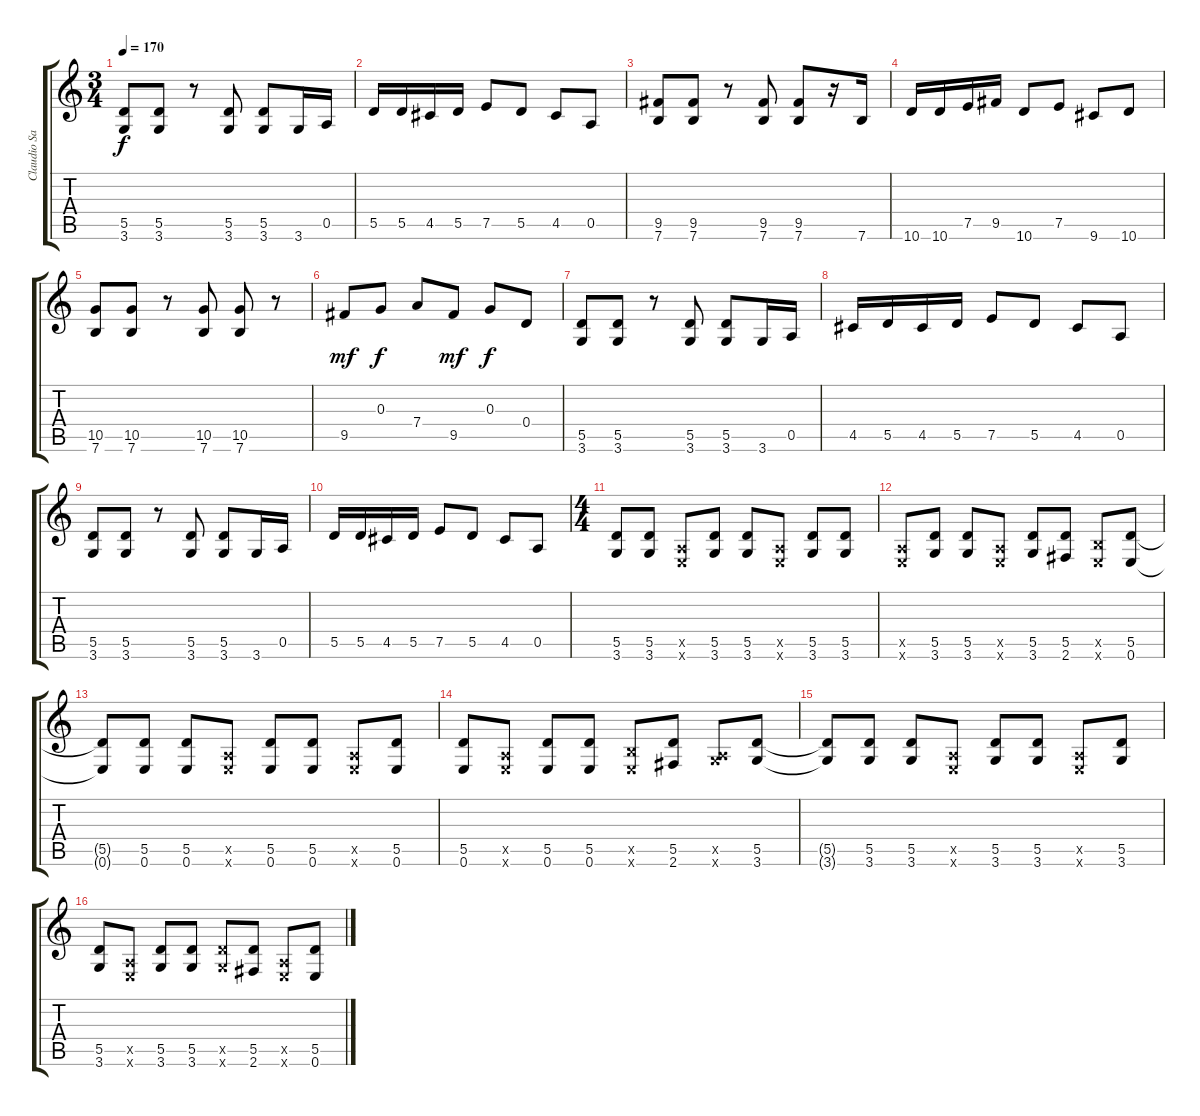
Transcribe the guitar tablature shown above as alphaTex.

\track ("Claudio Sanchez" "Claudio Sa") {instrument distortionguitar}
\staff {score tabs}
\tuning (E4 B3 G3 D3 A2 E2) {hide}
\ts (3 4)
\tempo 170
\clef g2
\ks c
(5.5 3.6).8{dy f} (5.5 3.6).8 r.8 (5.5 3.6).8 (5.5 3.6).8 3.6.16 0.5.16 |
5.5.16 5.5.16 4.5.16 5.5.16 7.5.8 5.5.8 4.5.8 0.5.8 |
(9.5 7.6).8 (9.5 7.6).8 r.8 (9.5 7.6).8 (9.5 7.6).8 r.16 7.6.16 |
10.6.16 10.6.16 7.5.16 9.5.16 10.6.8 7.5.8 9.6.8 10.6.8 |
(10.5 7.6).8 (10.5 7.6).8 r.8 (10.5 7.6).8 (10.5 7.6).8 r.8 |
9.5.8{dy mf} 0.3.8{dy f} 7.4.8 9.5.8{dy mf} 0.3.8{dy f} 0.4.8 |
(5.5 3.6).8 (5.5 3.6).8 r.8 (5.5 3.6).8 (5.5 3.6).8 3.6.16 0.5.16 |
4.5.16 5.5.16 4.5.16 5.5.16 7.5.8 5.5.8 4.5.8 0.5.8 |
(5.5 3.6).8 (5.5 3.6).8 r.8 (5.5 3.6).8 (5.5 3.6).8 3.6.16 0.5.16 |
5.5.16 5.5.16 4.5.16 5.5.16 7.5.8 5.5.8 4.5.8 0.5.8 |
\ts (4 4)
(5.5 3.6).8 (5.5 3.6).8 (0.5{x} 0.6{x}).8 (5.5 3.6).8 (5.5 3.6).8 (0.5{x} 0.6{x}).8 (5.5 3.6).8 (5.5 3.6).8 |
(0.5{x} 0.6{x}).8 (5.5 3.6).8 (5.5 3.6).8 (0.5{x} 0.6{x}).8 (5.5 3.6).8 (5.5 2.6).8 (2.5{x} 0.6{x}).8 (5.5 0.6).8 |
(5.5{t} 0.6{t}).8 (5.5 0.6).8 (5.5 0.6).8 (0.5{x} 0.6{x}).8 (5.5 0.6).8 (5.5 0.6).8 (0.5{x} 0.6{x}).8 (5.5 0.6).8 |
(5.5 0.6).8 (0.5{x} 0.6{x}).8 (5.5 0.6).8 (5.5 0.6).8 (2.5{x} 0.6{x}).8 (5.5 2.6).8 (0.5{x} 3.6{x}).8 (5.5 3.6).8 |
(5.5{t} 3.6{t}).8 (5.5 3.6).8 (5.5 3.6).8 (0.5{x} 0.6{x}).8 (5.5 3.6).8 (5.5 3.6).8 (0.5{x} 0.6{x}).8 (5.5 3.6).8 |
(5.5 3.6).8 (0.5{x} 0.6{x}).8 (5.5 3.6).8 (5.5 3.6).8 (5.5{x} 3.6{x}).8 (5.5 2.6).8 (0.5{x} 0.6{x}).8 (5.5 0.6).8
